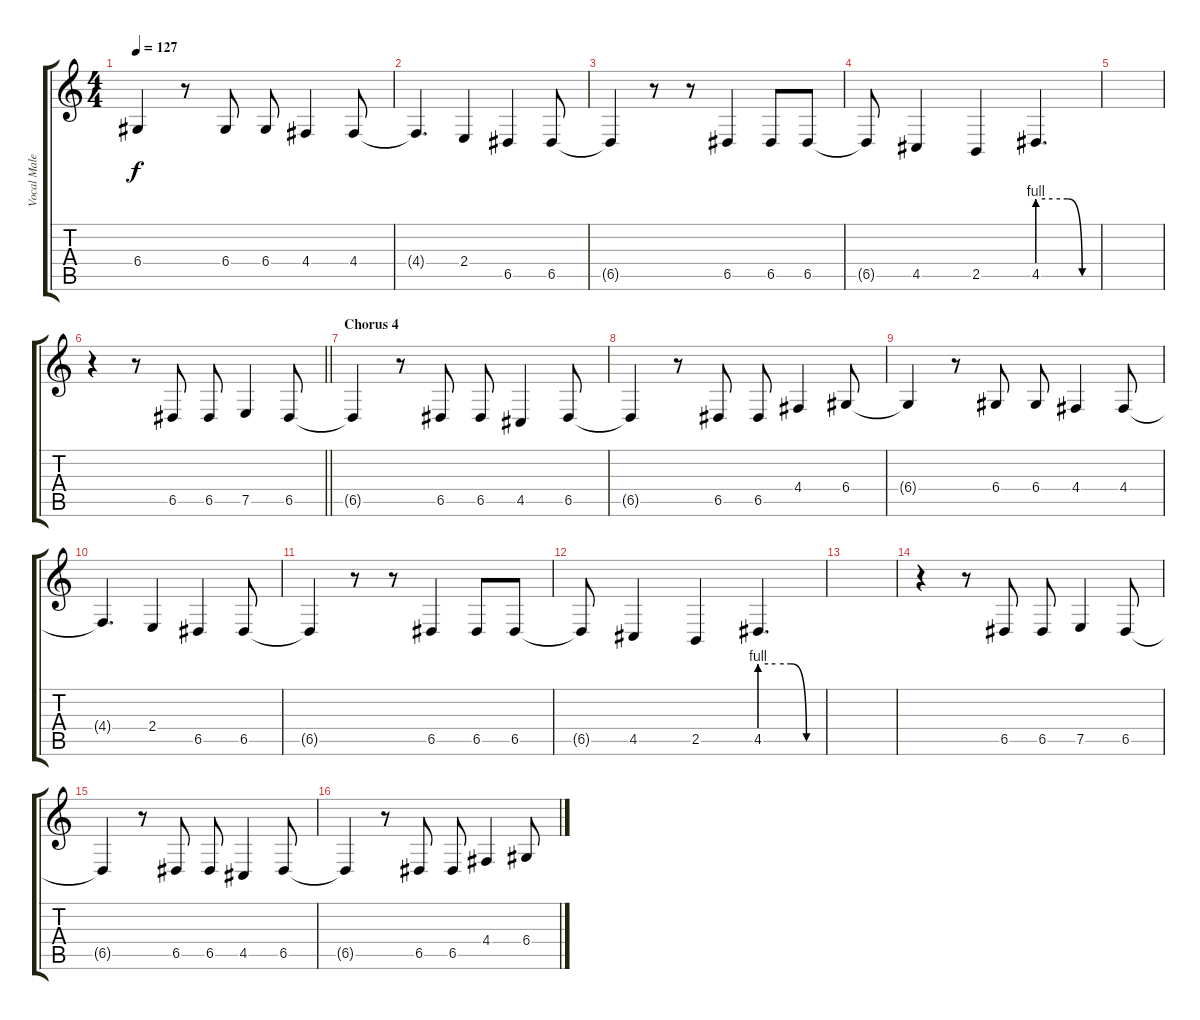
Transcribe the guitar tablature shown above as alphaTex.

\track ("Vocal Male" "Vocal Male") {instrument lead2sawtooth}
\staff {score tabs}
\tuning (E4 B3 G3 D3 A2 E2) {hide}
\ts (4 4)
\tempo 127
\clef g2
\ks c
6.4{t}.4{dy f} r.8 6.4.8 6.4.8 4.4.4 4.4.8 |
4.4{t}.4{d} 2.4.4 6.5.4 6.5.8 |
6.5{t}.4 r.8 r.8 6.5.4 6.5.8 6.5.8 |
6.5{t}.8 4.5.4 2.5.4 4.5{be (custom 0 4 15 4 30 4 45 0 60 0)}.4{d} |
|
\barLineRight lightlight
r.4 r.8 6.5.8 6.5.8 7.5.4 6.5.8 |
\section ("" "Chorus 4")
6.5{t}.4 r.8 6.5.8 6.5.8 4.5.4 6.5.8 |
6.5{t}.4 r.8 6.5.8 6.5.8 4.4.4 6.4.8 |
6.4{t}.4 r.8 6.4.8 6.4.8 4.4.4 4.4.8 |
4.4{t}.4{d} 2.4.4 6.5.4 6.5.8 |
6.5{t}.4 r.8 r.8 6.5.4 6.5.8 6.5.8 |
6.5{t}.8 4.5.4 2.5.4 4.5{be (custom 0 4 15 4 30 4 45 0 60 0)}.4{d} |
|
r.4 r.8 6.5.8 6.5.8 7.5.4 6.5.8 |
6.5{t}.4 r.8 6.5.8 6.5.8 4.5.4 6.5.8 |
6.5{t}.4 r.8 6.5.8 6.5.8 4.4.4 6.4.8
